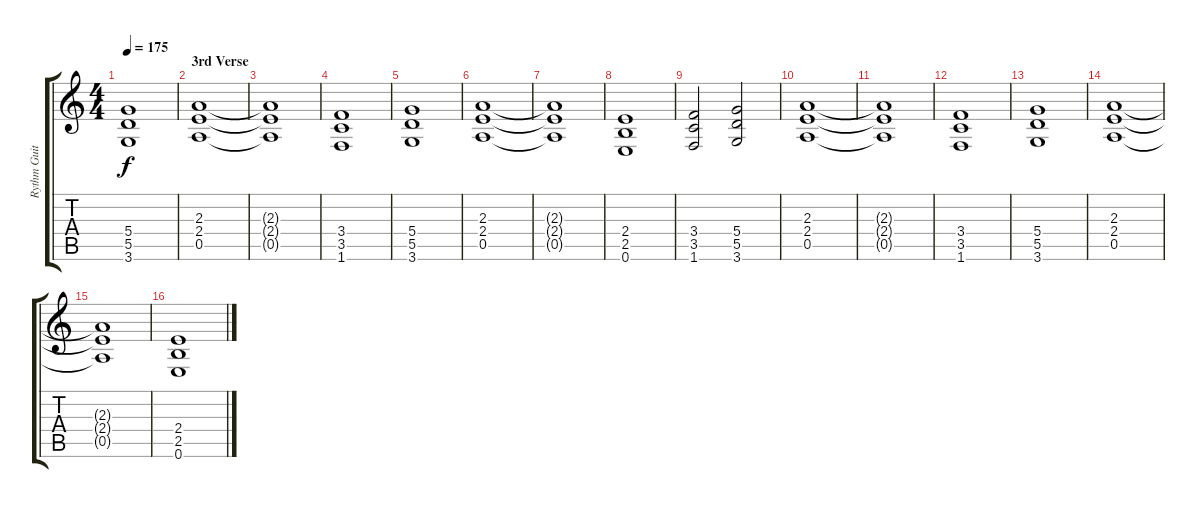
\track ("Rythm Guitar" "Rythm Guit") {instrument distortionguitar}
\staff {score tabs}
\tuning (E4 B3 G3 D3 A2 E2) {hide}
\ts (4 4)
\tempo 175
\clef g2
\ks c
(5.4 5.5 3.6).1{dy f} |
\section ("" "3rd Verse")
(2.3 2.4 0.5).1 |
(2.3{t} 2.4{t} 0.5{t}).1 |
(3.4 3.5 1.6).1 |
(5.4 5.5 3.6).1 |
(2.3 2.4 0.5).1 |
(2.3{t} 2.4{t} 0.5{t}).1 |
(2.4 2.5 0.6).1 |
(3.4 3.5 1.6).2 (5.4 5.5 3.6).2 |
(2.3 2.4 0.5).1 |
(2.3{t} 2.4{t} 0.5{t}).1 |
(3.4 3.5 1.6).1 |
(5.4 5.5 3.6).1 |
(2.3 2.4 0.5).1 |
(2.3{t} 2.4{t} 0.5{t}).1 |
(2.4 2.5 0.6).1
